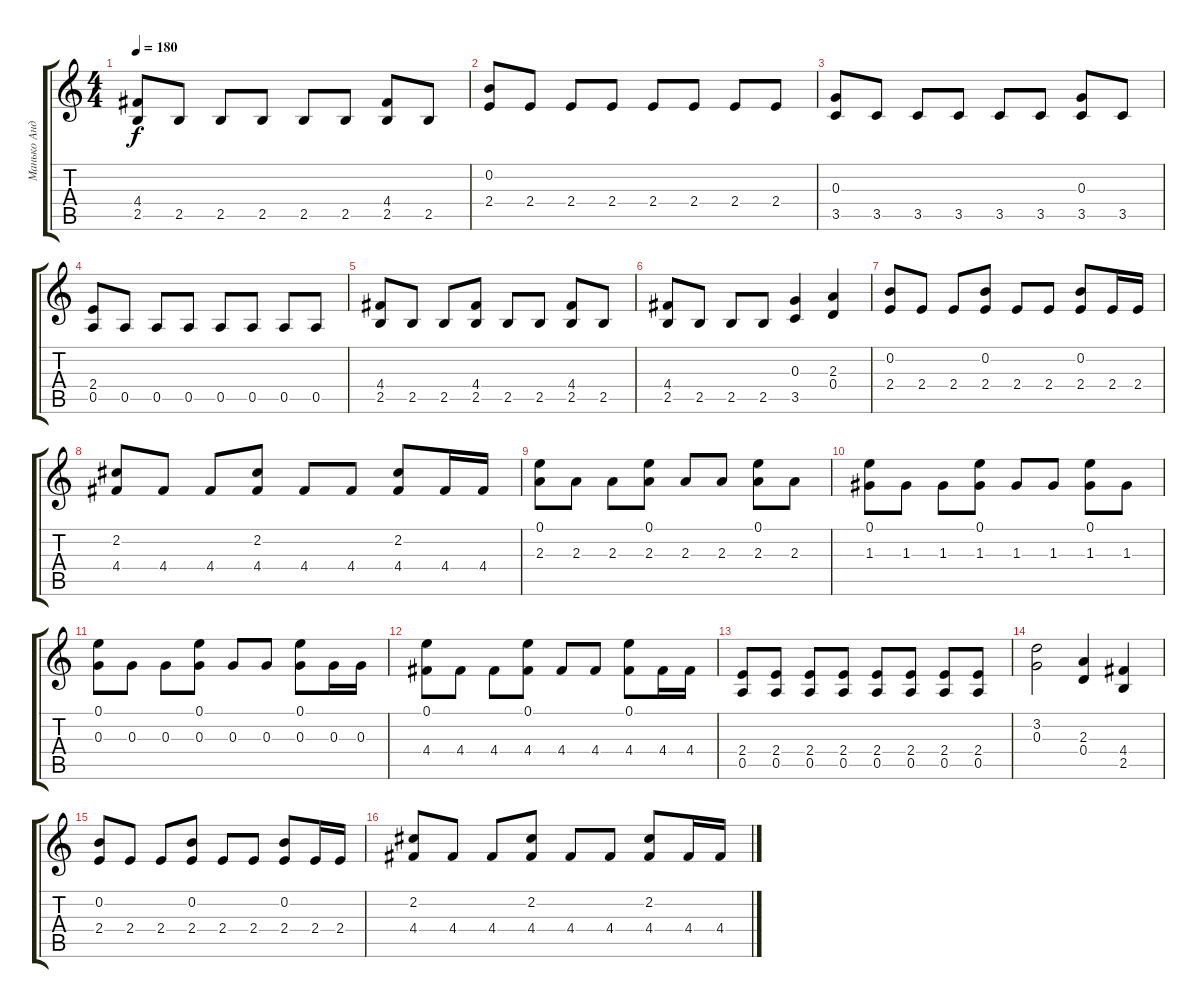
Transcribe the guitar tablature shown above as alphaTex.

\track ("Манько Андрей" "Манько Анд") {instrument distortionguitar}
\staff {score tabs}
\tuning (E4 B3 G3 D3 A2 E2) {hide}
\ts (4 4)
\tempo 180
\clef g2
\ks c
(4.4 2.5).8{dy f} 2.5.8 2.5.8 2.5.8 2.5.8 2.5.8 (4.4 2.5).8 2.5.8 |
(0.2 2.4).8 2.4.8 2.4.8 2.4.8 2.4.8 2.4.8 2.4.8 2.4.8 |
(0.3 3.5).8 3.5.8 3.5.8 3.5.8 3.5.8 3.5.8 (0.3 3.5).8 3.5.8 |
(2.4 0.5).8 0.5.8 0.5.8 0.5.8 0.5.8 0.5.8 0.5.8 0.5.8 |
(4.4 2.5).8 2.5.8 2.5.8 (4.4 2.5).8 2.5.8 2.5.8 (4.4 2.5).8 2.5.8 |
(4.4 2.5).8 2.5.8 2.5.8 2.5.8 (0.3 3.5).4 (2.3 0.4).4 |
(0.2 2.4).8 2.4.8 2.4.8 (0.2 2.4).8 2.4.8 2.4.8 (0.2 2.4).8 2.4.16 2.4.16 |
(2.2 4.4).8 4.4.8 4.4.8 (2.2 4.4).8 4.4.8 4.4.8 (2.2 4.4).8 4.4.16 4.4.16 |
(0.1 2.3).8 2.3.8 2.3.8 (0.1 2.3).8 2.3.8 2.3.8 (0.1 2.3).8 2.3.8 |
(0.1 1.3).8 1.3.8 1.3.8 (0.1 1.3).8 1.3.8 1.3.8 (0.1 1.3).8 1.3.8 |
(0.1 0.3).8 0.3.8 0.3.8 (0.1 0.3).8 0.3.8 0.3.8 (0.1 0.3).8 0.3.16 0.3.16 |
(0.1 4.4).8 4.4.8 4.4.8 (0.1 4.4).8 4.4.8 4.4.8 (0.1 4.4).8 4.4.16 4.4.16 |
(2.4 0.5).8 (2.4 0.5).8 (2.4 0.5).8 (2.4 0.5).8 (2.4 0.5).8 (2.4 0.5).8 (2.4 0.5).8 (2.4 0.5).8 |
(3.2 0.3).2 (2.3 0.4).4 (4.4 2.5).4 |
(0.2 2.4).8 2.4.8 2.4.8 (0.2 2.4).8 2.4.8 2.4.8 (0.2 2.4).8 2.4.16 2.4.16 |
(2.2 4.4).8 4.4.8 4.4.8 (2.2 4.4).8 4.4.8 4.4.8 (2.2 4.4).8 4.4.16 4.4.16
